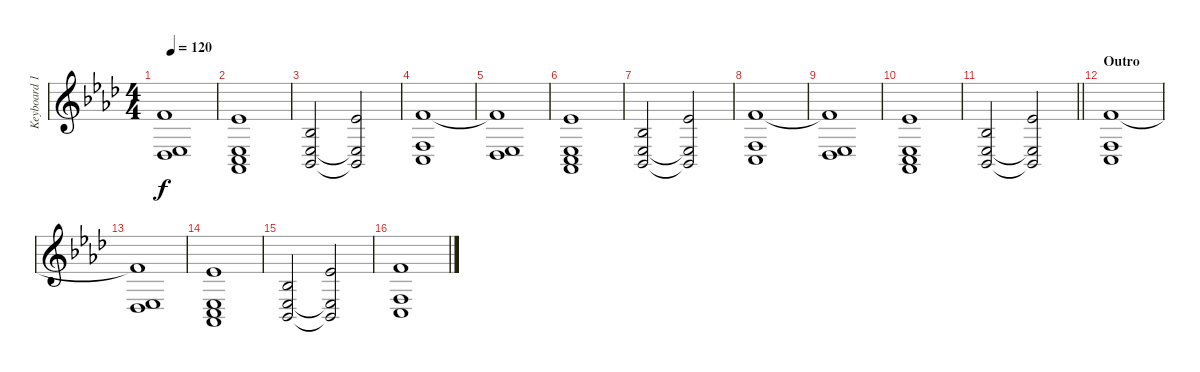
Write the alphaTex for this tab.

\track ("Keyboard 1" "Keyboard 1") {instrument stringensemble1}
\staff {score}
\tuning (E4 B3 G3 D3 A2 E2) {hide}
\ts (4 4)
\tempo 120
\clef g2
\ks fminor
(1.1{t} 1.4 4.5).1{dy f} |
(4.2 1.4 3.5 4.6).1 |
(3.3 1.4 1.5).2 (4.2 1.4{t} 1.5{t}).2 |
(1.1 3.4 3.5).1 |
(1.1{t} 1.4 4.5).1 |
(4.2 1.4 3.5 4.6).1 |
(3.3 1.4 1.5).2 (4.2 1.4{t} 1.5{t}).2 |
(1.1 3.4 3.5).1 |
(1.1{t} 1.4 4.5).1 |
(4.2 1.4 3.5 4.6).1 |
\barLineRight lightlight
(3.3 1.4 1.5).2 (4.2 1.4{t} 1.5{t}).2 |
\section ("" "Outro")
(1.1 3.4 3.5).1 |
(1.1{t} 1.4 4.5).1 |
(4.2 1.4 3.5 4.6).1 |
(3.3 1.4 1.5).2 (4.2 1.4{t} 1.5{t}).2 |
(1.1 3.4 3.5).1
